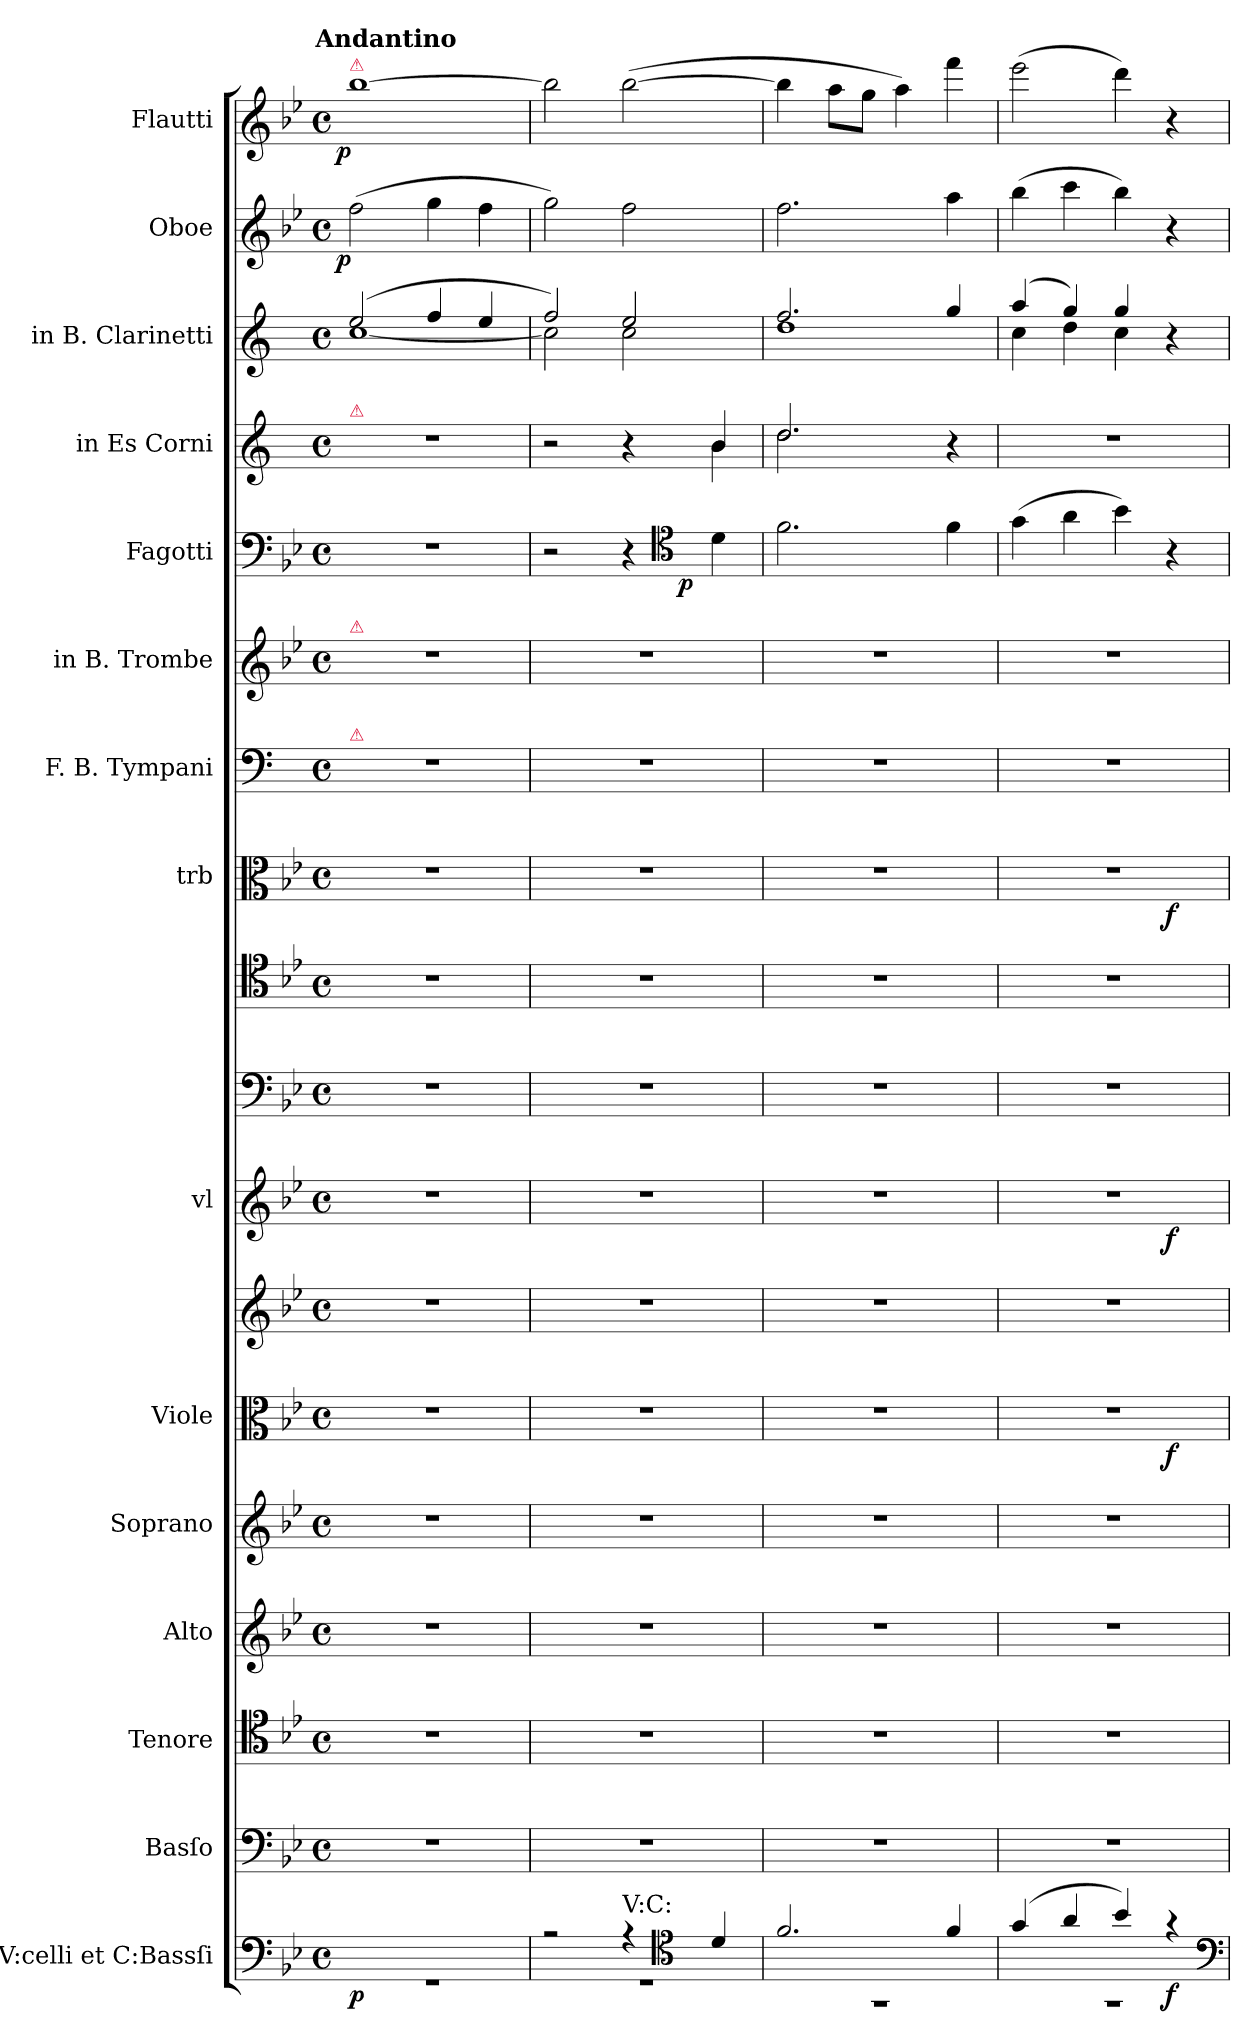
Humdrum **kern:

**kern	**dynam	**kern	**kern	**kern	**kern	**kern	**dynam	**kern	**kern	**dynam	**kern	**kern	**kern	**dynam	**kern	**kern	**kern	**dynam	**kern	**kern	**kern	**dynam	**kern	**dynam
*part18	*part18	*part17	*part16	*part15	*part14	*part13	*part13	*part12	*part11	*part11	*part10	*part9	*part8	*part8	*part7	*part6	*part5	*part5	*part4	*part3	*part2	*part2	*part1	*part1
*staff18	*staff18	*staff17	*staff16	*staff15	*staff14	*staff13	*staff13	*staff12	*staff11	*staff11	*staff10	*staff9	*staff8	*staff8	*staff7	*staff6	*staff5	*staff5	*staff4	*staff3	*staff2	*staff2	*staff1	*staff1
*I"V:celli et C:Bassſi	*	*I"Basſo	*I"Tenore	*I"Alto	*I"Soprano	*I"Viole	*	*	*I"vl	*	*	*	*I"trb	*	*I"F. B. Tympani	*I"in B. Trombe	*I"Fagotti	*	*I"in Es Corni	*I"in B. Clarinetti	*I"Oboe	*	*I"Flautti	*
*	*	*I'B	*I'T	*I'A	*I'S	*	*	*	*	*	*	*	*I'Trb	*	*	*	*I'fag	*	*	*	*I'ob	*	*I'fl	*
*clefF4	*	*clefF4	*clefC4	*clefG2	*clefG2	*clefC3	*	*clefG2	*clefG2	*	*clefF4	*clefC4	*clefC3	*	*clefF4	*clefG2	*clefF4	*	*clefG2	*clefG2	*clefG2	*	*clefG2	*
*	*	*	*	*	*	*	*	*	*	*	*	*	*	*	*	*	*	*	*ITrd1c2	*ITrd1c2	*	*	*	*
*k[b-e-]	*	*k[b-e-]	*k[b-e-]	*k[b-e-]	*k[b-e-]	*k[b-e-]	*	*k[b-e-]	*k[b-e-]	*	*k[b-e-]	*k[b-e-]	*k[b-e-]	*	*	*k[b-e-]	*k[b-e-]	*	*k[b-e-]	*k[b-e-]	*k[b-e-]	*	*k[b-e-]	*
!!LO:TX:omd:t=Andantino
*M4/4	*	*M4/4	*M4/4	*M4/4	*M4/4	*M4/4	*	*M4/4	*M4/4	*	*M4/4	*M4/4	*M4/4	*	*M4/4	*M4/4	*M4/4	*	*M4/4	*M4/4	*M4/4	*	*M4/4	*
*met(c)	*	*met(c)	*met(c)	*met(c)	*met(c)	*met(c)	*	*met(c)	*met(c)	*	*met(c)	*met(c)	*met(c)	*	*met(c)	*met(c)	*met(c)	*	*met(c)	*met(c)	*met(c)	*	*met(c)	*
*MM80	*	*MM80	*MM80	*MM80	*MM80	*MM80	*	*MM80	*MM80	*	*MM80	*MM80	*MM80	*	*MM80	*MM80	*MM80	*	*MM80	*MM80	*MM80	*	*MM80	*
=1	=1	=1	=1	=1	=1	=1	=1	=1	=1	=1	=1	=1	=1	=1	=1	=1	=1	=1	=1	=1	=1	=1	=1	=1
*	*	*	*	*	*	*	*	*	*	*	*	*	*	*	*	*	*	*	*	*^	*	*	*	*
!	!	!	!	!	!	!	!	!	!	!	!	!	!	!	!	!	!	!	!	!	!	!	!	!LO:TX:a:color=crimson:t=⚠	!
!	!	!	!	!	!	!	!	!	!	!	!	!	!	!	!	!	!	!	!LO:TX:a:color=crimson:t=⚠	!	!	!	!	!	!
!	!	!	!	!	!	!	!	!	!	!	!	!	!	!	!	!LO:TX:a:color=crimson:t=⚠	!	!	!	!	!	!	!	!	!
!	!	!	!	!	!	!	!	!	!	!	!	!	!	!	!LO:TX:a:color=crimson:t=⚠	!	!	!	!	!	!	!	!	!	!
!	!	!	!	!	!	!	!	!	!	!	!	!	!	!	!	!	!	!	!	!	!	!	!LO:DY:rj	!	!LO:DY:rj
1rGG	p	1r	1r	1r	1r	1r	.	1r	1r	.	1r	1r	1r	.	1r	1r	1r	.	1r	(2dd/	[1b-\	(2ff\	p	[1bb-\	p
.	.	.	.	.	.	.	.	.	.	.	.	.	.	.	.	.	.	.	.	4ee-/	.	4gg\	.	.	.
.	.	.	.	.	.	.	.	.	.	.	.	.	.	.	.	.	.	.	.	4dd/	.	4ff\	.	.	.
=2	=2	=2	=2	=2	=2	=2	=2	=2	=2	=2	=2	=2	=2	=2	=2	=2	=2	=2	=2	=2	=2	=2	=2	=2	=2
*^	*	*	*	*	*	*	*	*	*	*	*	*	*	*	*	*	*^	*	*^	*	*	*	*	*	*
2r	1rGG	.	1r	1r	1r	1r	1r	.	1r	1r	.	1r	1r	1r	.	1r	1r	2r	2ryy	.	2r	2.ryy	2ee-/)	2b-\]	2gg\)	.	2bb-\]	.
!LO:TX:a:t=V&colon;C&colon;	!	!	!	!	!	!	!	!	!	!	!	!	!	!	!	!	!	!	!	!	!	!	!	!	!	!	!	!
4r	.	.	.	.	.	.	.	.	.	.	.	.	.	.	.	.	.	4r	8ryy	.	4r	.	2dd/	2b-\	2ff\	.	(>[2bb-\	.
*clefC4	*	*	*	*	*	*	*	*	*	*	*	*	*	*	*	*	*	*clefC4	*	*	*	*	*	*	*	*	*	*
.	.	.	.	.	.	.	.	.	.	.	.	.	.	.	.	.	.	.	4.ryy	p	.	.	.	.	.	.	.	.
4d/	.	.	.	.	.	.	.	.	.	.	.	.	.	.	.	.	.	4d\	.	.	4a/	4a\	.	.	.	.	.	.
*	*	*	*	*	*	*	*	*	*	*	*	*	*	*	*	*	*	*v	*v	*	*	*	*	*	*	*	*	*
=3	=3	=3	=3	=3	=3	=3	=3	=3	=3	=3	=3	=3	=3	=3	=3	=3	=3	=3	=3	=3	=3	=3	=3	=3	=3	=3	=3
2.f/	1rGG	.	1r	1r	1r	1r	1r	.	1r	1r	.	1r	1r	1r	.	1r	1r	2.f\	.	2.cc/	2.cc\	2.ee-/	1cc\	2.ff\	.	4bb-\]	.
.	.	.	.	.	.	.	.	.	.	.	.	.	.	.	.	.	.	.	.	.	.	.	.	.	.	8aa\L	.
.	.	.	.	.	.	.	.	.	.	.	.	.	.	.	.	.	.	.	.	.	.	.	.	.	.	8gg\J	.
.	.	.	.	.	.	.	.	.	.	.	.	.	.	.	.	.	.	.	.	.	.	.	.	.	.	4aa\)	.
4f/	.	.	.	.	.	.	.	.	.	.	.	.	.	.	.	.	.	4f\	.	4r	4ryy	4ff/	.	4aa\	.	4fff\	.
*	*	*	*	*	*	*	*	*	*	*	*	*	*	*	*	*	*	*	*	*v	*v	*	*	*	*	*	*
=4	=4	=4	=4	=4	=4	=4	=4	=4	=4	=4	=4	=4	=4	=4	=4	=4	=4	=4	=4	=4	=4	=4	=4	=4	=4	=4
*	*	*	*	*	*	*	*^	*	*	*^	*	*	*	*^	*	*	*	*	*	*	*	*	*	*	*	*
(4g/	1rGG	.	1r	1r	1r	1r	1r	2.ryy	.	1r	1r	2.ryy	.	1r	1r	1r	2.ryy	.	1r	1r	(4g\	.	1r	(4gg/	4b-\	(4bb-\	.	(2eee-\	.
4a/	.	.	.	.	.	.	.	.	.	.	.	.	.	.	.	.	.	.	.	.	4a\	.	.	4ff/)	4cc\	4ccc\	.	.	.
4b-/)	.	.	.	.	.	.	.	.	.	.	.	.	.	.	.	.	.	.	.	.	4b-\)	.	.	4ff/	4b-\	4bb-\)	.	4ddd\)	.
4rg	.	f	.	.	.	.	.	4ryy	f	.	.	4ryy	f	.	.	.	4ryy	f	.	.	4r	.	.	4r	4ryy	4r	.	4r	.
*v	*v	*	*	*	*	*	*	*	*	*	*	*	*	*	*	*	*	*	*	*	*	*	*	*v	*v	*	*	*	*
*clefF4	*	*	*	*	*	*	*	*	*	*	*	*	*	*	*	*	*	*	*	*	*	*	*	*	*	*	*
*	*	*	*	*	*	*v	*v	*	*	*v	*v	*	*	*	*v	*v	*	*	*	*	*	*	*	*	*	*	*
=	=	=	=	=	=	=	=	=	=	=	=	=	=	=	=	=	=	=	=	=	=	=	=	=
*-	*-	*-	*-	*-	*-	*-	*-	*-	*-	*-	*-	*-	*-	*-	*-	*-	*-	*-	*-	*-	*-	*-	*-	*-
